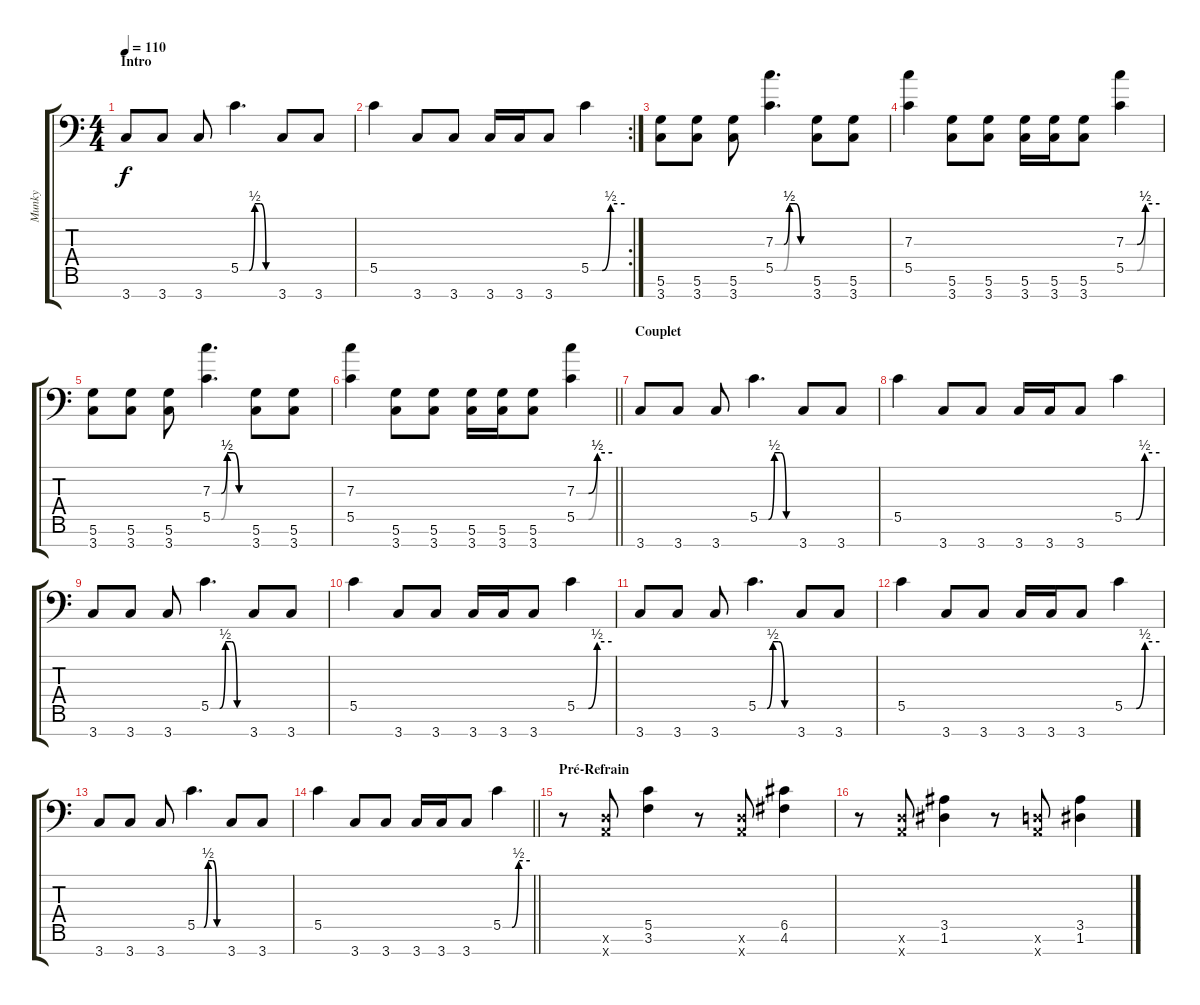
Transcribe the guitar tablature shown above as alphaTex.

\track ("Munky" "Munky") {instrument distortionguitar}
\staff {score tabs}
\tuning (D4 A3 F3 C3 G2 D2 A1) {hide}
\ts (4 4)
\section ("" "Intro")
\tempo 110
\clef f4
\ks c
3.7.8{dy f instrument distortionguitar} 3.7.8 3.7.8 5.5{be (custom 0 0 15 0 25 2 35 2 45 0 60 0)}.4{d} 3.7.8 3.7.8 |
\rc 2
5.5.4 3.7.8 3.7.8 3.7.16 3.7.16 3.7.8 5.5{be (custom 0 0 20 0 35 2 60 2)}.4 |
(5.6 3.7).8 (5.6 3.7).8 (5.6 3.7).8 (7.3{be (custom 0 0 15 0 25 2 35 2 45 0 60 0)} 5.5{be (custom 0 0 15 0 25 2 35 2 45 0 60 0)}).4{d} (5.6 3.7).8 (5.6 3.7).8 |
(7.3 5.5).4 (5.6 3.7).8 (5.6 3.7).8 (5.6 3.7).16 (5.6 3.7).16 (5.6 3.7).8 (7.3{be (custom 0 0 20 0 35 2 60 2)} 5.5{be (custom 0 0 20 0 35 2 60 2)}).4 |
(5.6 3.7).8 (5.6 3.7).8 (5.6 3.7).8 (7.3{be (custom 0 0 15 0 25 2 35 2 45 0 60 0)} 5.5{be (custom 0 0 15 0 25 2 35 2 45 0 60 0)}).4{d} (5.6 3.7).8 (5.6 3.7).8 |
\barLineRight lightlight
(7.3 5.5).4 (5.6 3.7).8 (5.6 3.7).8 (5.6 3.7).16 (5.6 3.7).16 (5.6 3.7).8 (7.3{be (custom 0 0 20 0 35 2 60 2)} 5.5{be (custom 0 0 20 0 35 2 60 2)}).4 |
\section ("" "Couplet")
3.7.8 3.7.8 3.7.8 5.5{be (custom 0 0 15 0 25 2 35 2 45 0 60 0)}.4{d} 3.7.8 3.7.8 |
5.5.4 3.7.8 3.7.8 3.7.16 3.7.16 3.7.8 5.5{be (custom 0 0 20 0 35 2 60 2)}.4 |
3.7.8 3.7.8 3.7.8 5.5{be (custom 0 0 15 0 25 2 35 2 45 0 60 0)}.4{d} 3.7.8 3.7.8 |
5.5.4 3.7.8 3.7.8 3.7.16 3.7.16 3.7.8 5.5{be (custom 0 0 20 0 35 2 60 2)}.4 |
3.7.8 3.7.8 3.7.8 5.5{be (custom 0 0 15 0 25 2 35 2 45 0 60 0)}.4{d} 3.7.8 3.7.8 |
5.5.4 3.7.8 3.7.8 3.7.16 3.7.16 3.7.8 5.5{be (custom 0 0 20 0 35 2 60 2)}.4 |
3.7.8 3.7.8 3.7.8 5.5{be (custom 0 0 15 0 25 2 35 2 45 0 60 0)}.4{d} 3.7.8 3.7.8 |
\barLineRight lightlight
5.5.4 3.7.8 3.7.8 3.7.16 3.7.16 3.7.8 5.5{be (custom 0 0 20 0 35 2 60 2)}.4 |
\section ("" "Pré-Refrain")
r.8 (0.6{x} 0.7{x}).8 (5.5 3.6).4 r.8 (0.6{x} 0.7{x}).8 (6.5 4.6).4 |
r.8 (0.6{x} 0.7{x}).8 (3.5 1.6).4 r.8 (0.6{x} 0.7{x}).8 (3.5 1.6).4
